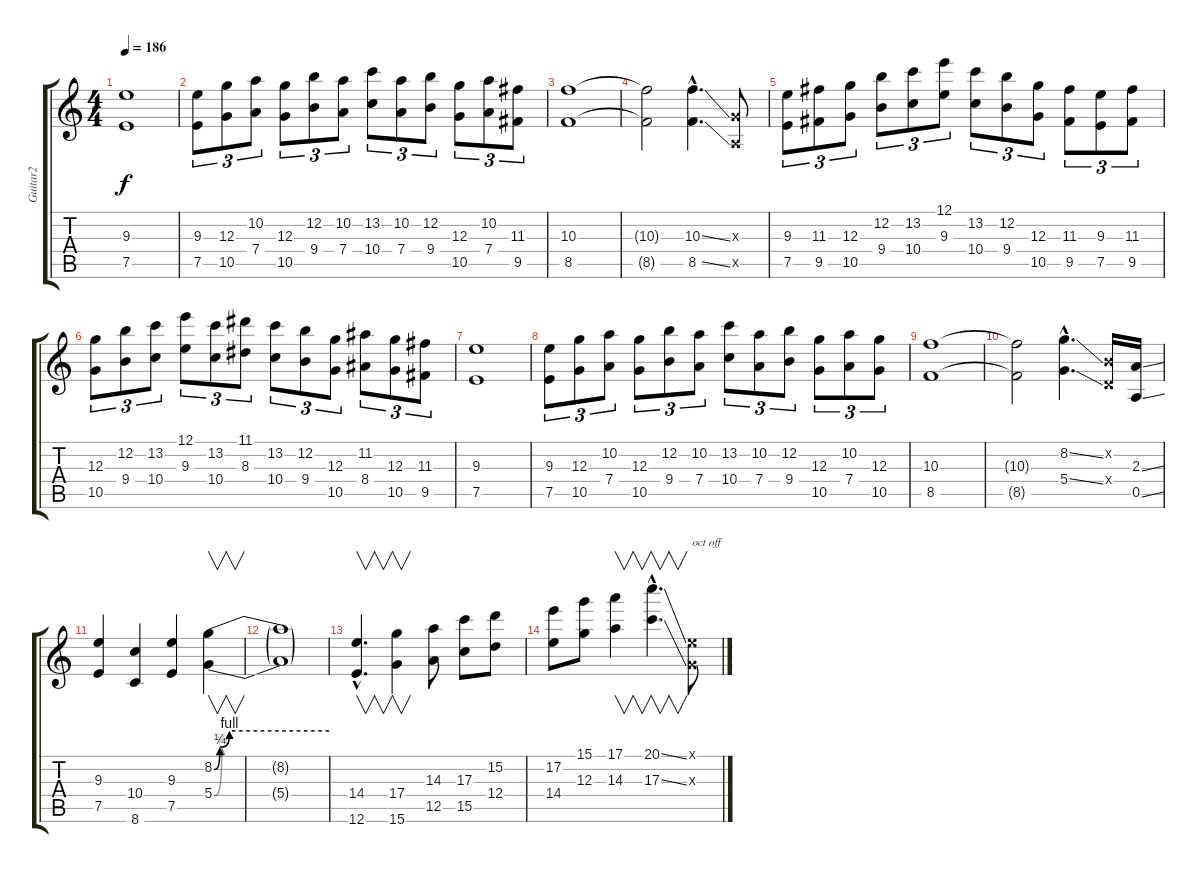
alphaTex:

\track ("Guitar2" "Guitar2") {instrument distortionguitar}
\staff {score tabs}
\tuning (E4 B3 G3 D3 A2 E2) {hide}
\ts (4 4)
\tempo 186
\clef g2
\ks c
(9.3 7.5).1{dy f} |
(9.3 7.5).8{tu (3 2)} (12.3 10.5).8{tu (3 2)} (10.2 7.4).8{tu (3 2)} (12.3 10.5).8{tu (3 2)} (12.2 9.4).8{tu (3 2)} (10.2 7.4).8{tu (3 2)} (13.2 10.4).8{tu (3 2)} (10.2 7.4).8{tu (3 2)} (12.2 9.4).8{tu (3 2)} (12.3 10.5).8{tu (3 2)} (10.2 7.4).8{tu (3 2)} (11.3 9.5).8{tu (3 2)} |
(10.3 8.5).1 |
(10.3{t} 8.5{t}).2 (10.3{ss hac} 8.5{ss hac}).4{d} (0.3{x} 0.5{x}).8 |
(9.3 7.5).8{tu (3 2)} (11.3 9.5).8{tu (3 2)} (12.3 10.5).8{tu (3 2)} (12.2 9.4).8{tu (3 2)} (13.2 10.4).8{tu (3 2)} (12.1 9.3).8{tu (3 2)} (13.2 10.4).8{tu (3 2)} (12.2 9.4).8{tu (3 2)} (12.3 10.5).8{tu (3 2)} (11.3 9.5).8{tu (3 2)} (9.3 7.5).8{tu (3 2)} (11.3 9.5).8{tu (3 2)} |
(12.3 10.5).8{tu (3 2)} (12.2 9.4).8{tu (3 2)} (13.2 10.4).8{tu (3 2)} (12.1 9.3).8{tu (3 2)} (13.2 10.4).8{tu (3 2)} (11.1 8.3).8{tu (3 2)} (13.2 10.4).8{tu (3 2)} (12.2 9.4).8{tu (3 2)} (12.3 10.5).8{tu (3 2)} (11.2 8.4).8{tu (3 2)} (12.3 10.5).8{tu (3 2)} (11.3 9.5).8{tu (3 2)} |
(9.3 7.5).1 |
(9.3 7.5).8{tu (3 2)} (12.3 10.5).8{tu (3 2)} (10.2 7.4).8{tu (3 2)} (12.3 10.5).8{tu (3 2)} (12.2 9.4).8{tu (3 2)} (10.2 7.4).8{tu (3 2)} (13.2 10.4).8{tu (3 2)} (10.2 7.4).8{tu (3 2)} (12.2 9.4).8{tu (3 2)} (12.3 10.5).8{tu (3 2)} (10.2 7.4).8{tu (3 2)} (12.3 10.5).8{tu (3 2)} |
(10.3 8.5).1 |
(10.3{t} 8.5{t}).2 (8.2{ss hac} 5.4{ss hac}).4{d} (0.2{x} 0.4{x}).16 (2.3{ss} 0.5{ss}).16 |
(9.3 7.5).4 (10.4 8.6).4 (9.3 7.5).4 (8.2{be (custom 0 0 3 1 8 4 60 4)} 5.4{be (custom 0 0 4 1 8 4 60 4)}).4{v} |
(8.2{t} 5.4{t}).1 |
(14.4{hac} 12.6{hac}).4{v d} (17.4 15.6).4{v} (14.3 12.5).8 (17.3 15.5).8 (15.2 12.4).8 |
(17.2 14.4).8 (15.1 12.3).8 (17.1 14.3).4{v} (20.1{ss hac} 17.3{ss hac}).4{v d} (0.1{x} 0.3{x}).8{txt "oct off"}
